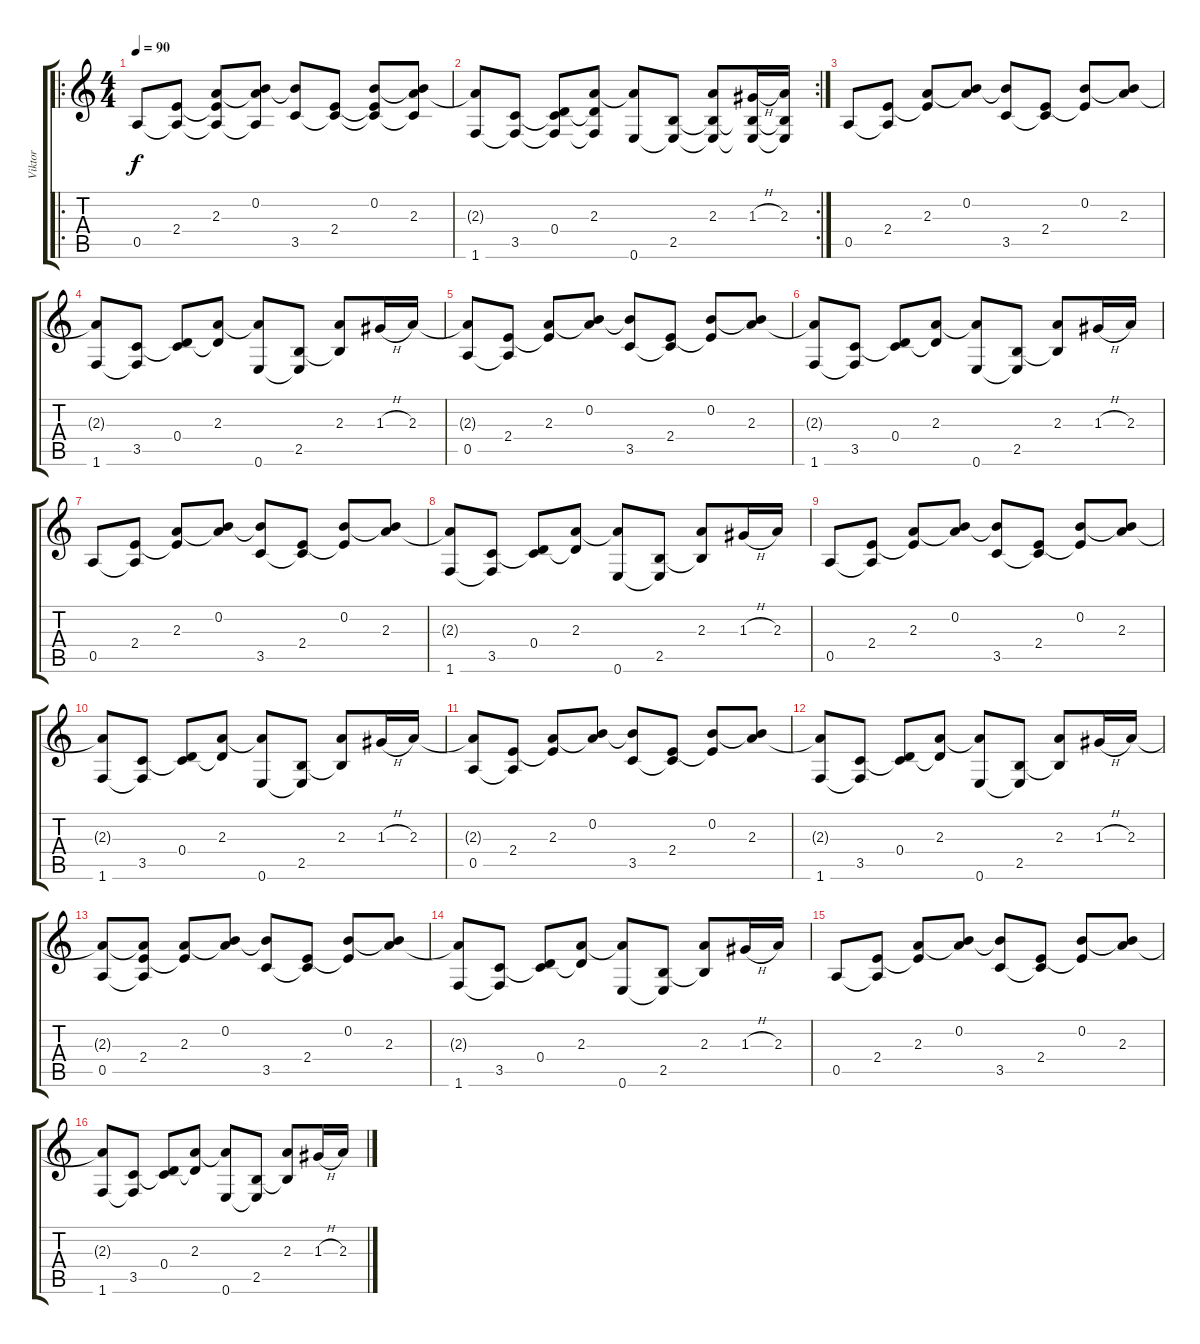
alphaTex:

\track ("Viktor" "Viktor") {instrument distortionguitar}
\staff {score tabs}
\tuning (E4 B3 G3 D3 A2 E2) {hide}
\ro
\ts (4 4)
\tempo 90
\clef g2
\ks c
0.5.8{dy f volume 16 instrument acousticguitarnylon} (2.4 0.5{t}).8 (2.3 2.4{t} 0.5{t}).8 (0.2 2.3{t} 0.5{t}).8 (0.2{t} 3.5).8 (2.4 3.5{t}).8 (0.2 2.4{t} 3.5{t}).8 (0.2{t} 2.3 3.5{t}).8 |
\rc 2
(2.3{t} 1.6).8 (3.5 1.6{t}).8 (0.4 3.5{t} 1.6{t}).8 (2.3 0.4{t} 1.6{t}).8 (2.3{t} 0.6).8 (2.5 0.6{t}).8 (2.3 2.5{t} 0.6{t}).8 (1.3{h} 2.5{t} 0.6{t}).16 (2.3 2.5{t} 0.6{t}).16 |
0.5.8 (2.4 0.5{t}).8 (2.3 2.4{t}).8 (0.2 2.3{t}).8 (0.2{t} 3.5).8 (2.4 3.5{t}).8 (0.2 2.4{t}).8 (0.2{t} 2.3).8 |
(2.3{t} 1.6).8 (3.5 1.6{t}).8 (0.4 3.5{t}).8 (2.3 0.4{t}).8 (2.3{t} 0.6).8 (2.5 0.6{t}).8 (2.3 2.5{t}).8 1.3{h}.16 2.3.16 |
(2.3{t} 0.5).8 (2.4 0.5{t}).8 (2.3 2.4{t}).8 (0.2 2.3{t}).8 (0.2{t} 3.5).8 (2.4 3.5{t}).8 (0.2 2.4{t}).8 (0.2{t} 2.3).8 |
(2.3{t} 1.6).8 (3.5 1.6{t}).8 (0.4 3.5{t}).8 (2.3 0.4{t}).8 (2.3{t} 0.6).8 (2.5 0.6{t}).8 (2.3 2.5{t}).8 1.3{h}.16 2.3.16 |
0.5.8 (2.4 0.5{t}).8 (2.3 2.4{t}).8 (0.2 2.3{t}).8 (0.2{t} 3.5).8 (2.4 3.5{t}).8 (0.2 2.4{t}).8 (0.2{t} 2.3).8 |
(2.3{t} 1.6).8 (3.5 1.6{t}).8 (0.4 3.5{t}).8 (2.3 0.4{t}).8 (2.3{t} 0.6).8 (2.5 0.6{t}).8 (2.3 2.5{t}).8 1.3{h}.16 2.3.16 |
0.5.8 (2.4 0.5{t}).8 (2.3 2.4{t}).8 (0.2 2.3{t}).8 (0.2{t} 3.5).8 (2.4 3.5{t}).8 (0.2 2.4{t}).8 (0.2{t} 2.3).8 |
(2.3{t} 1.6).8 (3.5 1.6{t}).8 (0.4 3.5{t}).8 (2.3 0.4{t}).8 (2.3{t} 0.6).8 (2.5 0.6{t}).8 (2.3 2.5{t}).8 1.3{h}.16 2.3.16 |
(2.3{t} 0.5).8 (2.4 0.5{t}).8 (2.3 2.4{t}).8 (0.2 2.3{t}).8 (0.2{t} 3.5).8 (2.4 3.5{t}).8 (0.2 2.4{t}).8 (0.2{t} 2.3).8 |
(2.3{t} 1.6).8 (3.5 1.6{t}).8 (0.4 3.5{t}).8 (2.3 0.4{t}).8 (2.3{t} 0.6).8 (2.5 0.6{t}).8 (2.3 2.5{t}).8 1.3{h}.16 2.3.16 |
(2.3{t} 0.5).8 (2.3{t} 2.4 0.5{t}).8 (2.3 2.4{t}).8 (0.2 2.3{t}).8 (0.2{t} 3.5).8 (2.4 3.5{t}).8 (0.2 2.4{t}).8 (0.2{t} 2.3).8 |
(2.3{t} 1.6).8 (3.5 1.6{t}).8 (0.4 3.5{t}).8 (2.3 0.4{t}).8 (2.3{t} 0.6).8 (2.5 0.6{t}).8 (2.3 2.5{t}).8 1.3{h}.16 2.3.16 |
0.5.8 (2.4 0.5{t}).8 (2.3 2.4{t}).8 (0.2 2.3{t}).8 (0.2{t} 3.5).8 (2.4 3.5{t}).8 (0.2 2.4{t}).8 (0.2{t} 2.3).8 |
(2.3{t} 1.6).8 (3.5 1.6{t}).8 (0.4 3.5{t}).8 (2.3 0.4{t}).8 (2.3{t} 0.6).8 (2.5 0.6{t}).8 (2.3 2.5{t}).8 1.3{h}.16 2.3.16
